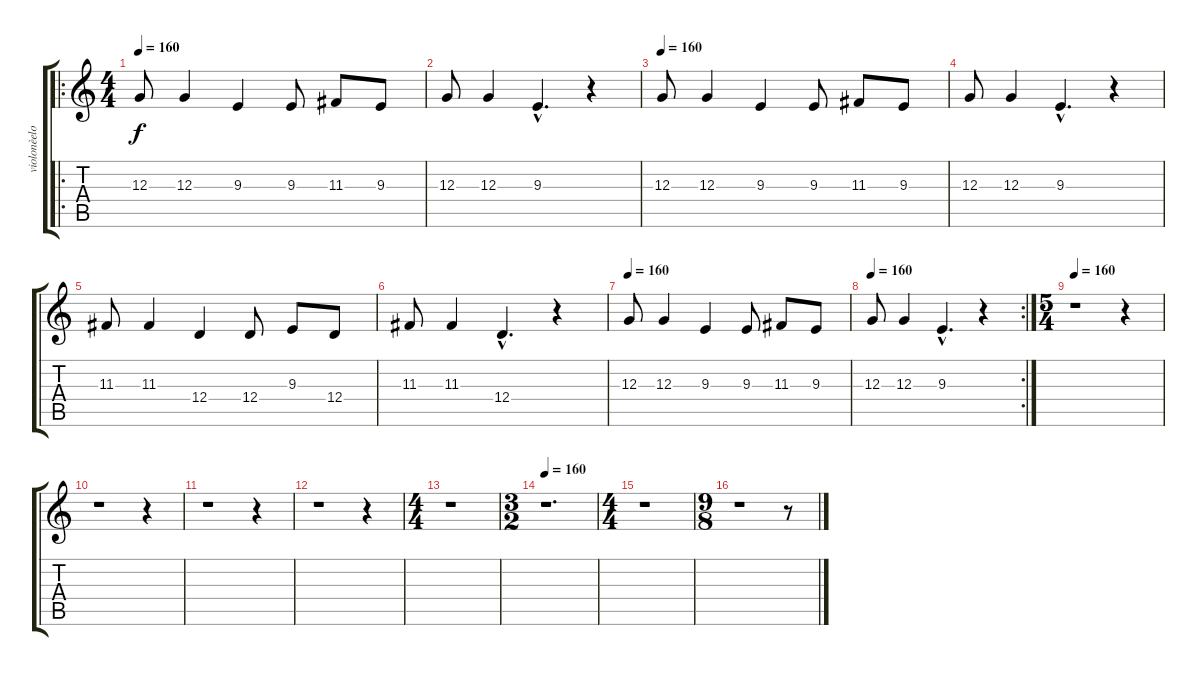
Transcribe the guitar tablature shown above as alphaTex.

\track ("violonèelo" "violonèelo") {instrument cello}
\staff {score tabs}
\tuning (E4 B3 G3 D3 A2 E2) {hide}
\ro
\ts (4 4)
\tempo 165
\tempo 160
\clef g2
\ks c
12.3.8{dy f} 12.3.4 9.3.4 9.3.8 11.3.8 9.3.8 |
12.3.8 12.3.4 9.3{hac}.4{d} r.4 |
\tempo 165
\tempo 160
12.3.8 12.3.4 9.3.4 9.3.8 11.3.8 9.3.8 |
12.3.8 12.3.4 9.3{hac}.4{d} r.4 |
11.3.8 11.3.4 12.4.4 12.4.8 9.3.8 12.4.8 |
11.3.8 11.3.4 12.4{hac}.4{d} r.4 |
\tempo 165
\tempo 160
12.3.8 12.3.4 9.3.4 9.3.8 11.3.8 9.3.8 |
\rc 2
\tempo 165
\tempo 160
12.3.8 12.3.4 9.3{hac}.4{d} r.4 |
\ts (5 4)
\tempo 160
r.1 r.4 |
r.1 r.4 |
r.1 r.4 |
r.1 r.4 |
\ts (4 4)
r.1 |
\ts (3 2)
\tempo 160
r.1{d} |
\ts (4 4)
r.1 |
\ts (9 8)
r.1 r.8
